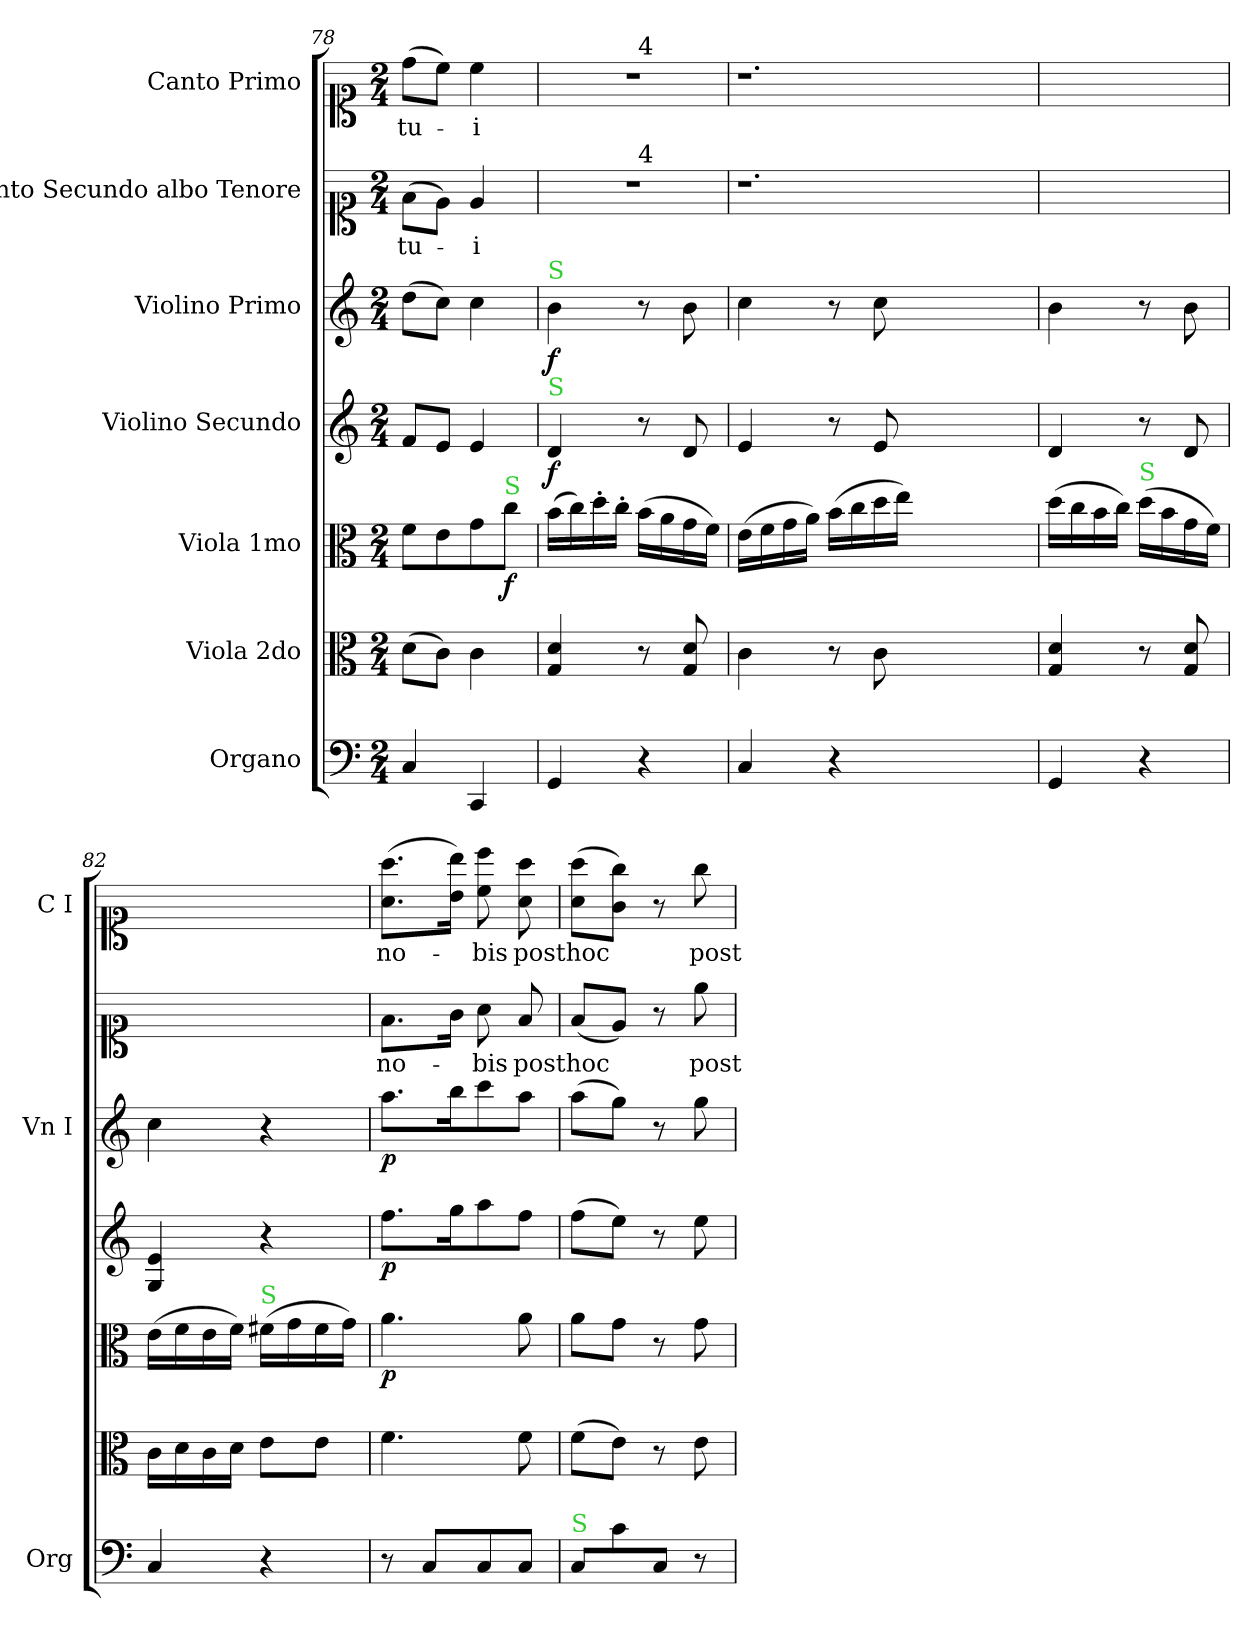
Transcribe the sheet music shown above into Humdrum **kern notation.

**kern	**kern	**kern	**dynam	**kern	**dynam	**kern	**dynam	**kern	**text	**kern	**text
*part7	*part6	*part5	*part5	*part4	*part4	*part3	*part3	*part2	*part2	*part1	*part1
*staff7	*staff6	*staff5	*staff5	*staff4	*staff4	*staff3	*staff3	*staff2	*staff2	*staff1	*staff1
*I"Organo	*I"Viola 2do	*I"Viola 1mo	*	*I"Violino Secundo	*	*I"Violino Primo	*	*I"Canto Secundo albo Tenore	*	*I"Canto Primo	*
*I'Org	*	*	*	*	*	*I'Vn I	*	*	*	*I'C I	*
*clefF4	*clefC3	*clefC3	*	*clefG2	*	*clefG2	*	*clefC1	*	*clefC1	*
*k[]	*k[]	*k[]	*	*k[]	*	*k[]	*	*k[]	*	*k[]	*
*M2/4	*M2/4	*M2/4	*	*M2/4	*	*M2/4	*	*M2/4	*	*M2/4	*
=78	=78	=78	=78	=78	=78	=78	=78	=78	=78	=78	=78
4C/	(8d\L	8f\L	.	8f/L	.	(8dd\L	.	(8f\L	tu-	(8dd\L	tu-
.	8c\J)	8e\	.	8e/J	.	8cc\J)	.	8e\J)	.	8cc\J)	.
4CC/	4c\	8g\	.	4e/	.	4cc\	.	4e/	-i	4cc\	-i
!	!	!LO:TX:a:color=limegreen:t=S	!	!	!	!	!	!	!	!	!
!	!	!	!LO:DY:b	!	!	!	!	!	!	!	!
.	.	8cc\J	f	.	.	.	.	.	.	.	.
=79	=79	=79	=79	=79	=79	=79	=79	=79	=79	=79	=79
!	!	!	!	!	!	!	!	!	!	!LO:TX:a:color=limegreen:t=S	!
!	!	!	!	!	!	!	!	!LO:TX:a:color=limegreen:t=S	!	!	!
!	!	!	!	!	!	!LO:TX:a:color=limegreen:t=S	!	!	!	!	!
!	!	!	!	!LO:TX:a:color=limegreen:t=S	!	!	!	!	!	!	!
!	!	!	!	!	!LO:DY:b	!	!LO:DY:b	!	!	!	!
*	*	*	*	*	*	*	*	*^	*	*^	*
4GG/	4G/ 4d/	(16b\LL	.	4d/	f	4b\	f	2r	4ryy	.	2r	4ryy	.
.	.	16cc\)	.	.	.	.	.	.	.	.	.	.	.
.	.	16dd'\	.	.	.	.	.	.	.	.	.	.	.
.	.	16cc'\JJ	.	.	.	.	.	.	.	.	.	.	.
!	!	!	!	!	!	!	!	!	!	!	!	!LO:TX:a:t=4	!
!	!	!	!	!	!	!	!	!	!LO:TX:a:t=4	!	!	!	!
4r	8r	(16b\LL	.	8r	.	8r	.	.	4ryy	.	.	4ryy	.
.	.	16a\	.	.	.	.	.	.	.	.	.	.	.
.	8G/ 8d/	16g\	.	8d/	.	8b\	.	.	.	.	.	.	.
.	.	16f\JJ)	.	.	.	.	.	.	.	.	.	.	.
*	*	*	*	*	*	*	*	*v	*v	*	*	*	*
*	*	*	*	*	*	*	*	*	*	*v	*v	*
=80	=80	=80	=80	=80	=80	=80	=80	=80	=80	=80	=80
4C/	4c\	(16e\LL	.	4e/	.	4cc\	.	1.r	.	1.r	.
.	.	16f\	.	.	.	.	.	.	.	.	.
.	.	16g\	.	.	.	.	.	.	.	.	.
.	.	16a\JJ)	.	.	.	.	.	.	.	.	.
4r	8r	(16b\LL	.	8r	.	8r	.	.	.	.	.
.	.	16cc\	.	.	.	.	.	.	.	.	.
.	8c\	16dd\	.	8e/	.	8cc\	.	.	.	.	.
.	.	16ee\JJ)	.	.	.	.	.	.	.	.	.
1ryy	1ryy	1ryy	.	1ryy	.	1ryy	.	.	.	.	.
=81	=81	=81	=81	=81	=81	=81	=81	=81	=81	=81	=81
4GG/	4G/ 4d/	(16dd\LL	.	4d/	.	4b\	.	2ryy	.	2ryy	.
.	.	16cc\	.	.	.	.	.	.	.	.	.
.	.	16b\	.	.	.	.	.	.	.	.	.
.	.	16cc\JJ)	.	.	.	.	.	.	.	.	.
!	!	!LO:TX:a:color=limegreen:t=S	!	!	!	!	!	!	!	!	!
4r	8r	(16dd\LL	.	8r	.	8r	.	.	.	.	.
.	.	16b\	.	.	.	.	.	.	.	.	.
.	8G/ 8d/	16g\	.	8d/	.	8b\	.	.	.	.	.
.	.	16f\JJ)	.	.	.	.	.	.	.	.	.
=82	=82	=82	=82	=82	=82	=82	=82	=82	=82	=82	=82
4C/	16c\LL	(16e\LL	.	4G/ 4e/	.	4cc\	.	2ryy	.	2ryy	.
.	16d\	16f\	.	.	.	.	.	.	.	.	.
.	16c\	16e\	.	.	.	.	.	.	.	.	.
.	16d\JJ	16f\JJ)	.	.	.	.	.	.	.	.	.
!	!	!LO:TX:a:color=limegreen:t=S	!	!	!	!	!	!	!	!	!
4r	8e\L	(16f#X\LL	.	4r	.	4r	.	.	.	.	.
.	.	16g\	.	.	.	.	.	.	.	.	.
.	8e\J	16f#\	.	.	.	.	.	.	.	.	.
.	.	16g\JJ)	.	.	.	.	.	.	.	.	.
=83	=83	=83	=83	=83	=83	=83	=83	=83	=83	=83	=83
!	!	!	!LO:DY:b	!	!LO:DY:b	!	!LO:DY:b	!	!	!	!
8r	4.f\	4.a\	p	8.ff\L	p	8.aa\L	p	8.f\L	no-	(8.a\ 8.aa\L	no-
8C/L	.	.	.	.	.	.	.	.	.	.	.
.	.	.	.	16gg\K	.	16bb\K	.	16g\Jk	.	16b\ 16bb\Jk)	.
8C/	.	.	.	8aa\	.	8ccc\	.	8a\	-bis	8cc\ 8ccc\	-bis
8C/J	8f\	8a\	.	8ff\J	.	8aa\J	.	8f/	post	8a\ 8aa\	post
=84	=84	=84	=84	=84	=84	=84	=84	=84	=84	=84	=84
!LO:TX:a:color=limegreen:t=S	!	!	!	!	!	!	!	!	!	!	!
8C/L	(8f\L	8a\L	.	(8ff\L	.	(8aa\L	.	(8f/L	hoc	(8a\ 8aa\L	hoc
8c\	8e\J)	8g\J	.	8ee\J)	.	8gg\J)	.	8e/J)	.	8g\ 8gg\J)	.
8C/J	8r	8r	.	8r	.	8r	.	8r	.	8r	.
8r	8e\	8g\	.	8ee\	.	8gg\	.	8ee\	post	8gg\	post
=	=	=	=	=	=	=	=	=	=	=	=
*-	*-	*-	*-	*-	*-	*-	*-	*-	*-	*-	*-
